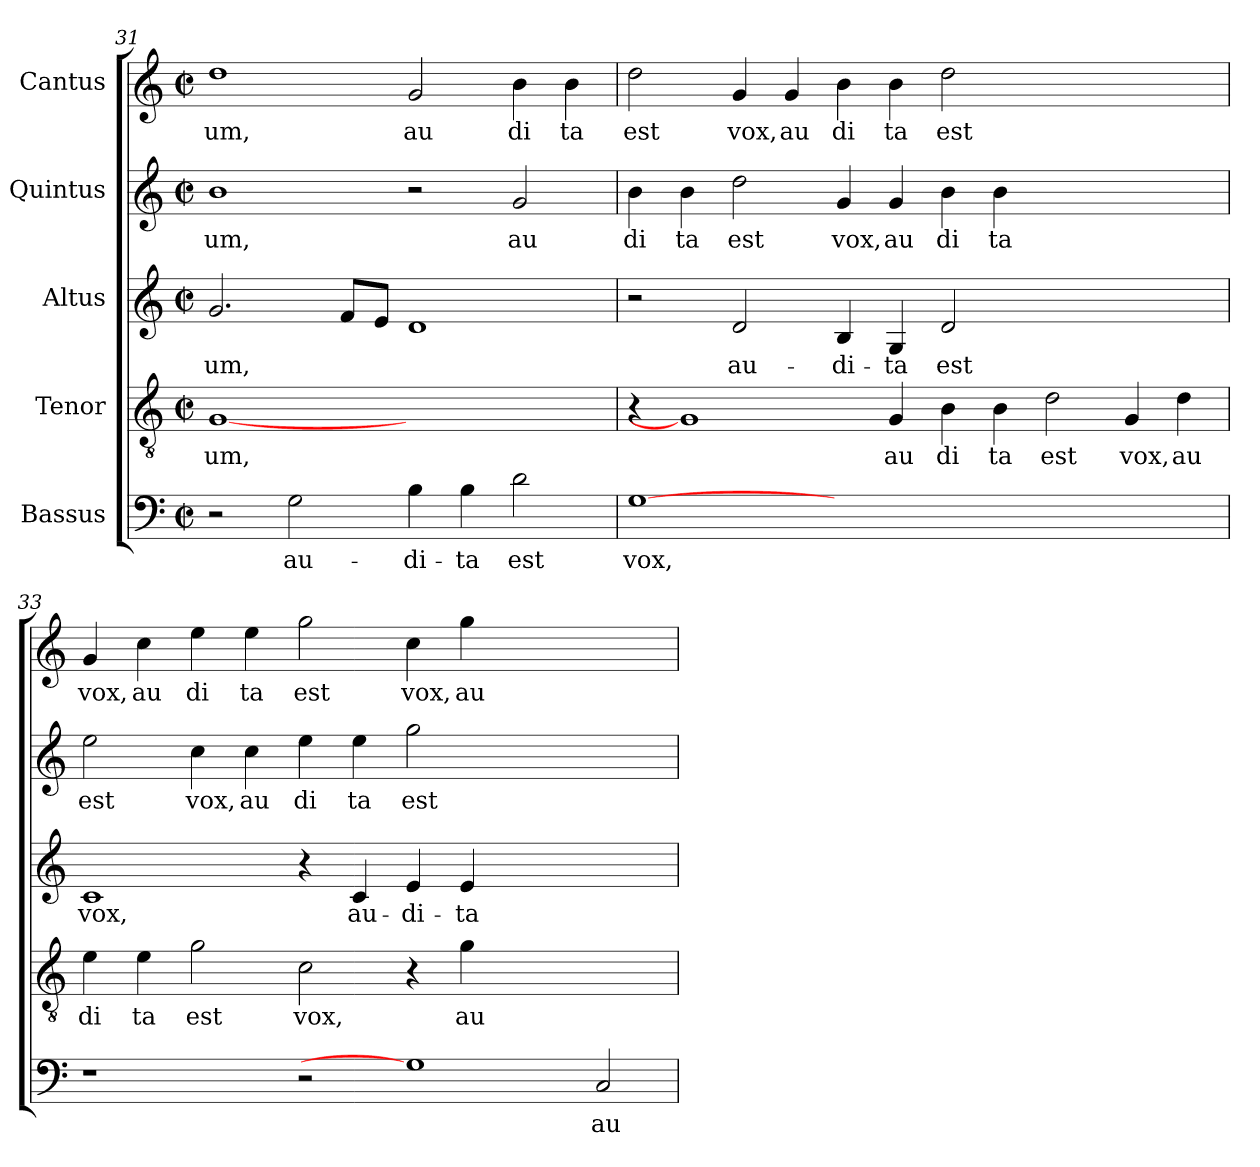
**kern	**text	**kern	**text	**kern	**text	**kern	**text	**kern	**text
*part5	*part5	*part4	*part4	*part3	*part3	*part2	*part2	*part1	*part1
*staff5	*staff5	*staff4	*staff4	*staff3	*staff3	*staff2	*staff2	*staff1	*staff1
*I"Bassus	*	*I"Tenor	*	*I"Altus	*	*I"Quintus	*	*I"Cantus	*
*clefF4	*	*clefGv2	*	*clefG2	*	*clefG2	*	*clefG2	*
*M2/2	*	*M2/2	*	*M2/2	*	*M2/2	*	*M2/2	*
*met(c|)	*	*met(c|)	*	*met(c|)	*	*met(c|)	*	*met(c|)	*
=31	=31	=31	=31	=31	=31	=31	=31	=31	=31
!	!	!	!LO:LY:b:cj	!	!LO:LY:b	!	!LO:LY:b:cj	!	!LO:LY:b:cj
2r	.	[1G	um,	2.g/	-um,	1b	um,	1dd	um,
!	!LO:LY:b:cj	!	!	!	!	!	!	!	!
2G\	au-	.	.	.	.	.	.	.	.
.	.	.	.	8f/L	.	.	.	.	.
.	.	.	.	8e/J	.	.	.	.	.
!	!LO:LY:b:cj	!	!	!	!	!	!	!	!LO:LY:b:cj
4B\	-di-	1ryy	.	1d	.	2r	.	2g/	au
!	!LO:LY:b:cj	!	!	!	!	!	!	!	!
4B\	-ta	.	.	.	.	.	.	.	.
!	!LO:LY:b:cj	!	!	!	!	!	!LO:LY:b:cj	!	!LO:LY:b:cj
2d\	est	.	.	.	.	2g/	au	4b\	di
!	!	!	!	!	!	!	!	!	!LO:LY:b:cj
.	.	.	.	.	.	.	.	4b\	ta
=32	=32	=32	=32	=32	=32	=32	=32	=32	=32
!	!LO:LY:b:cj	!	!	!	!	!	!LO:LY:b:cj	!	!LO:LY:b:cj
[1G	vox,	4r	.	2r	.	4b\	di	2dd\	est
!	!	!	!	!	!	!	!LO:LY:b:cj	!	!
.	.	1G]	.	.	.	4b\	ta	.	.
!	!	!	!	!	!LO:LY:b:cj	!	!LO:LY:b:cj	!	!LO:LY:b:cj
.	.	.	.	2d/	au-	2dd\	est	4g/	vox,
!	!	!	!	!	!	!	!	!	!LO:LY:b:cj
.	.	.	.	.	.	.	.	4g/	au
!	!	!	!	!	!LO:LY:b:cj	!	!LO:LY:b:cj	!	!LO:LY:b:cj
0ryy	.	.	.	4B/	-di-	4g/	vox,	4b\	di
!	!	!	!LO:LY:b:cj	!	!LO:LY:b:cj	!	!LO:LY:b:cj	!	!LO:LY:b:cj
.	.	4G/	au	4G/	-ta	4g/	au	4b\	ta
!	!	!	!LO:LY:b:cj	!	!LO:LY:b:cj	!	!LO:LY:b:cj	!	!LO:LY:b:cj
.	.	4B\	di	2d/	est	4b\	di	2dd\	est
!	!	!	!LO:LY:b:cj	!	!	!	!LO:LY:b:cj	!	!
.	.	4B\	ta	.	.	4b\	ta	.	.
!	!	!	!LO:LY:b:cj	!	!	!	!	!	!
.	.	2d\	est	1ryy	.	1ryy	.	1ryy	.
!	!	!	!LO:LY:b:cj	!	!	!	!	!	!
.	.	4G/	vox,	.	.	.	.	.	.
!	!	!	!LO:LY:b:cj	!	!	!	!	!	!
.	.	4d\	au	.	.	.	.	.	.
=33	=33	=33	=33	=33	=33	=33	=33	=33	=33
!	!	!	!LO:LY:b:cj	!	!LO:LY:b:cj	!	!LO:LY:b:cj	!	!LO:LY:b:cj
1r	.	4e\	di	1c	vox,	2ee\	est	4g/	vox,
!	!	!	!LO:LY:b:cj	!	!	!	!	!	!LO:LY:b:cj
.	.	4e\	ta	.	.	.	.	4cc\	au
!	!	!	!LO:LY:b:cj	!	!	!	!LO:LY:b:cj	!	!LO:LY:b:cj
.	.	2g\	est	.	.	4cc\	vox,	4ee\	di
!	!	!	!	!	!	!	!LO:LY:b:cj	!	!LO:LY:b:cj
.	.	.	.	.	.	4cc\	au	4ee\	ta
!	!	!	!LO:LY:b:cj	!	!	!	!LO:LY:b:cj	!	!LO:LY:b:cj
2r	.	2c\	vox,	4r	.	4ee\	di	2gg\	est
!	!	!	!	!	!LO:LY:b:cj	!	!LO:LY:b:cj	!	!
.	.	.	.	4c/	au-	4ee\	ta	.	.
!	!	!	!	!	!LO:LY:b:cj	!	!LO:LY:b:cj	!	!LO:LY:b:cj
1G]	.	4r	.	4e/	-di-	2gg\	est	4cc\	vox,
!	!	!	!LO:LY:b:cj	!	!LO:LY:b:cj	!	!	!	!LO:LY:b:cj
.	.	4g\	au	4e/	-ta	.	.	4gg\	au
.	.	1ryy	.	1ryy	.	1ryy	.	1ryy	.
!	!LO:LY:b:cj	!	!	!	!	!	!	!	!
2C/	au-	.	.	.	.	.	.	.	.
=	=	=	=	=	=	=	=	=	=
*-	*-	*-	*-	*-	*-	*-	*-	*-	*-
